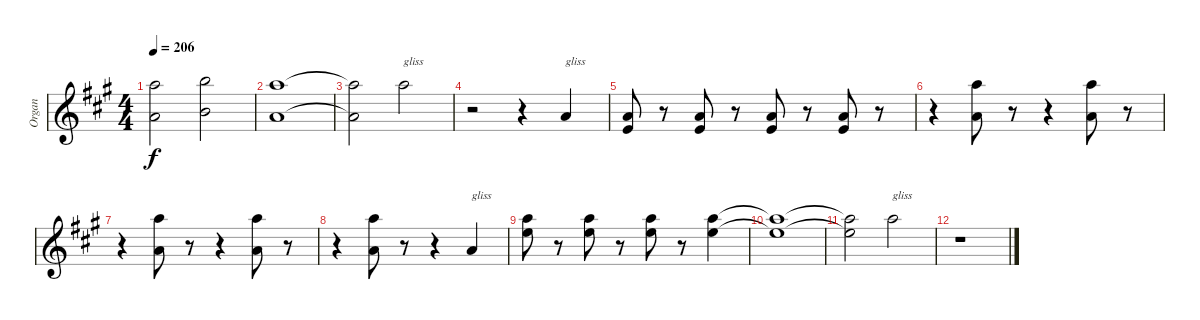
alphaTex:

\track ("Organ" "Organ") {instrument drawbarorgan}
\staff {score}
\tuning (E4 B3 G3 D3 A2 E2 B1) {hide}
\ts (4 4)
\tempo 206
\clef g2
\ks a
(5.1 22.2).2{dy f} (19.1 12.2).2 |
(5.1 22.2).1 |
(5.1{t} 22.2{t}).2 17.1.2{txt "gliss"} |
r.2 r.4 5.1.4{txt "gliss"} |
(0.1 10.2).8 r.8 (0.1 10.2).8 r.8 (0.1 10.2).8 r.8 (0.1 10.2).8 r.8 |
r.4 (5.1 22.2).8 r.8 r.4 (5.1 22.2).8 r.8 |
r.4 (5.1 22.2).8 r.8 r.4 (5.1 22.2).8 r.8 |
r.4 (5.1 22.2).8 r.8 r.4 5.1.4{txt "gliss"} |
(17.1 17.2).8 r.8 (17.1 17.2).8 r.8 (17.1 17.2).8 r.8 (12.1 22.2).4 |
(12.1{t} 22.2{t}).1 |
(12.1{t} 22.2{t}).2 17.1.2{txt "gliss"} |
r.1
